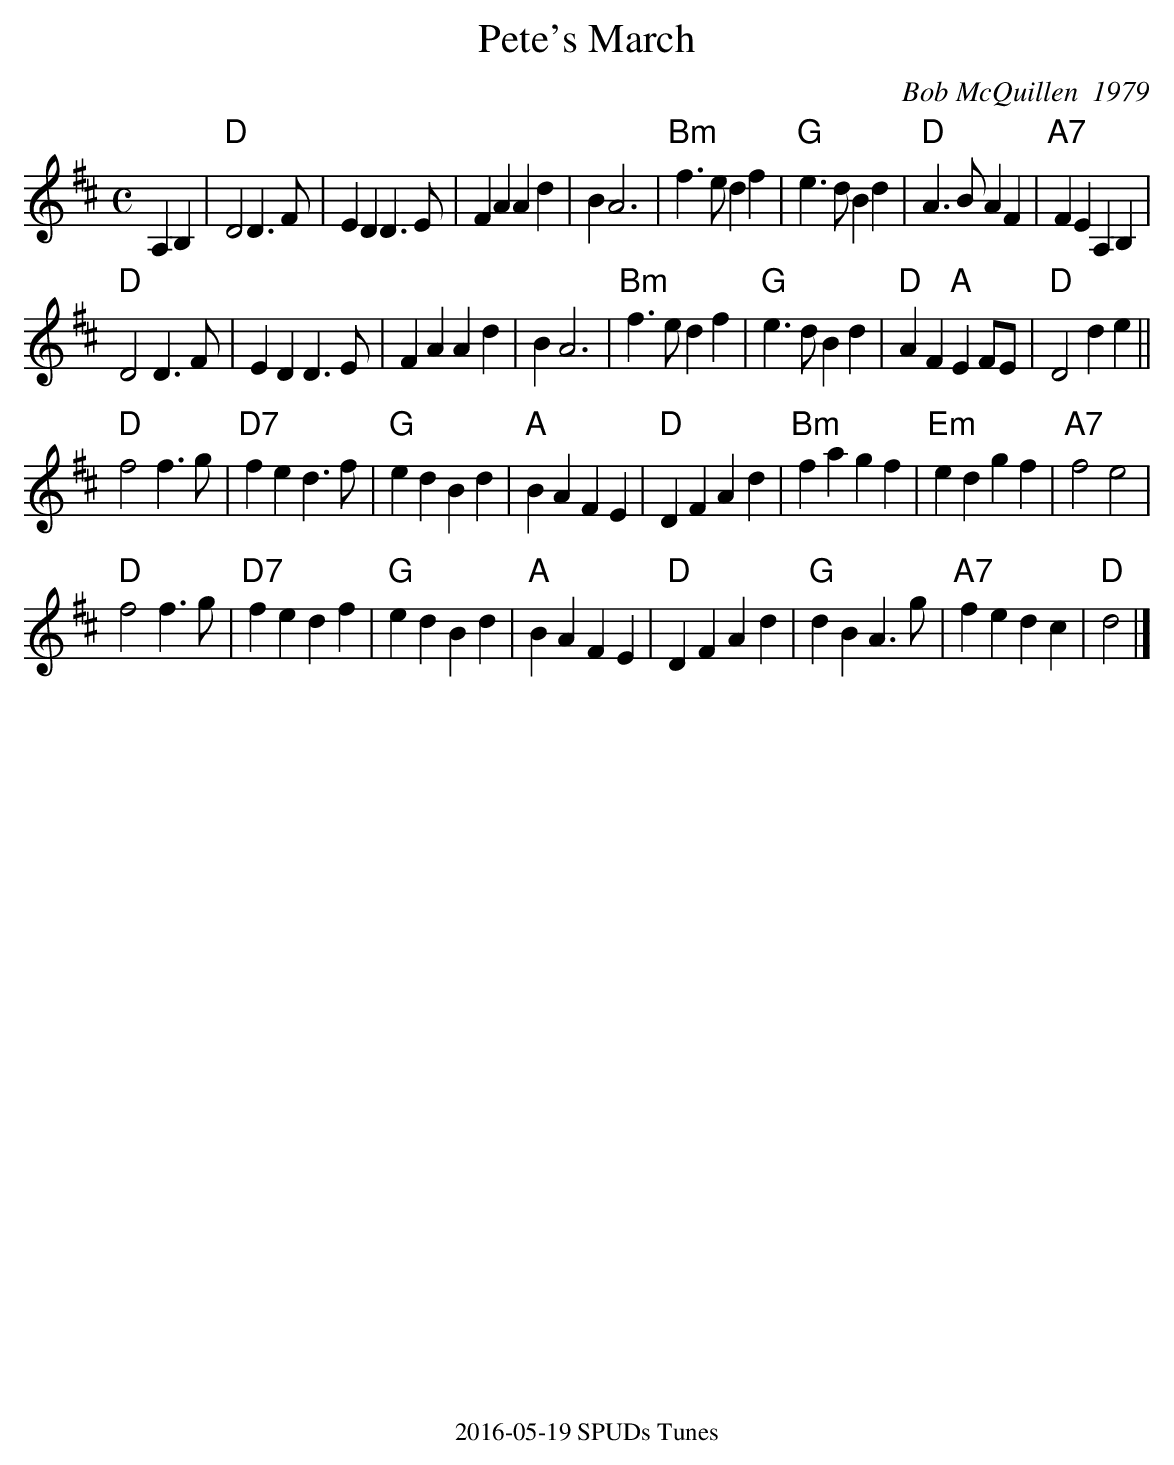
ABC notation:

X:1
T: Pete's March
C: Bob McQuillen  1979
M: C
L: 1/4
K: D
A,B, \
| "D"D2  D>F | ED D>E | FA Ad | BA3 | "Bm"f>e df | "G"e>d Bd | "D"A>B AF | "A7"FE A,B, |
"D"D2  D>F | ED D>E | FA Ad | BA3 | "Bm"f>e df | "G"e>d Bd | "D"AF "A"EF/E/ | "D"D2 de ||
"D"f2 f>g | "D7"fe d>f | "G"ed Bd | "A"BA FE |"D" DF Ad | "Bm"fa gf | "Em"ed gf | "A7"f2 e2 |
"D"f2 f>g | "D7"fe df | "G"ed Bd | "A"BA FE |"D" DF Ad | "G"dB A>g | "A7"fe dc | "D"d2 |]
